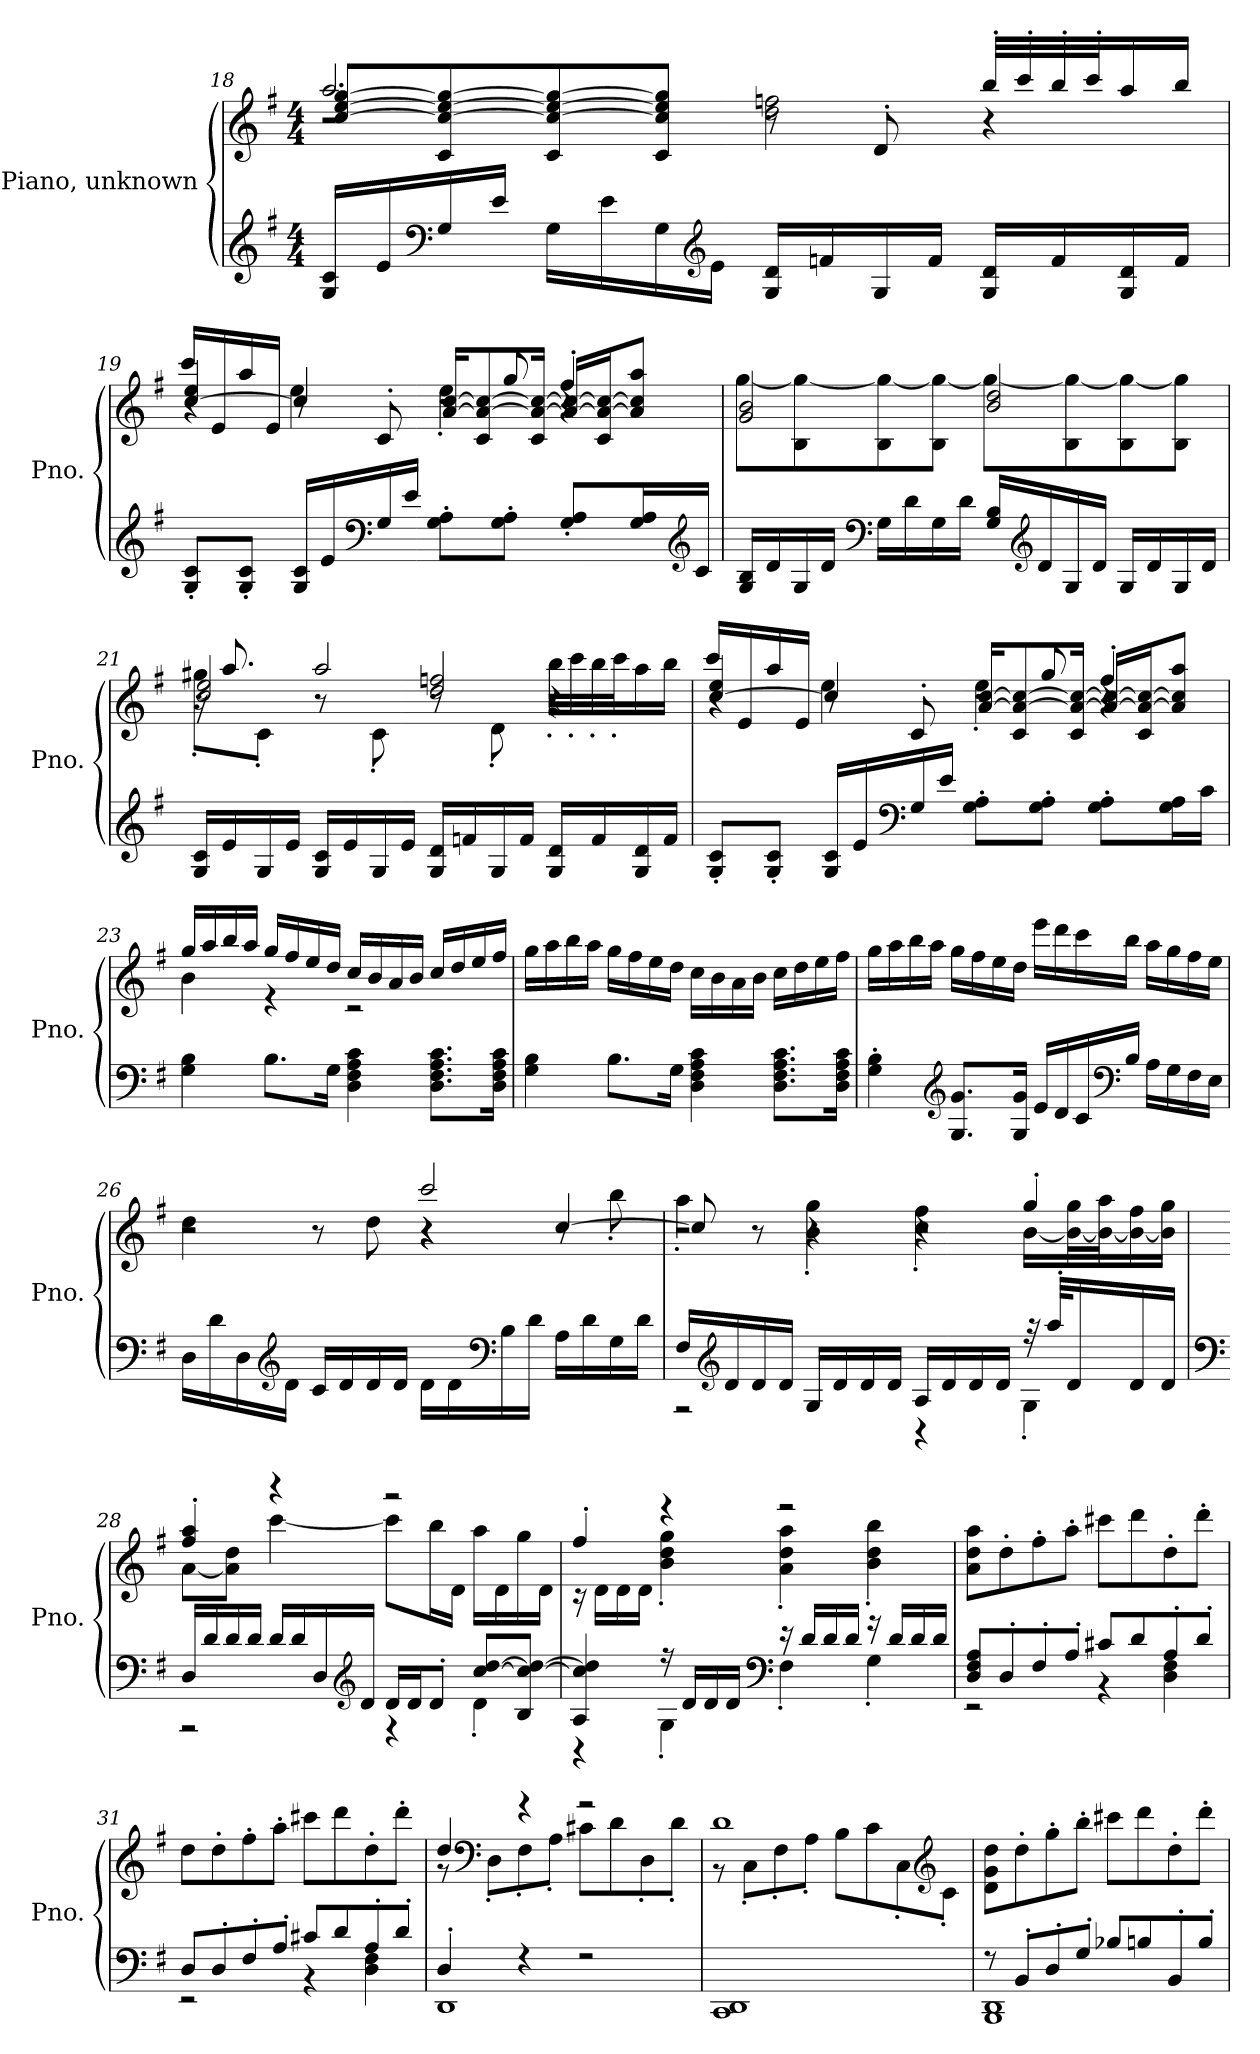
**kern	**kern
*part1	*part1
*staff2	*staff1
*I"Piano, unknown	*
*I'Pno.	*
!!LO:LB:g=z
*clefG2	*clefG2
*k[f#]	*k[f#]
*M4/4	*M4/4
=18	=18
*	*^
*	*	*^
16G/ 16c/LL	2.aa/	2r	[8cc/ [8ee/ [8gg/L
16e/	.	.	.
*clefF4	*	*	*
16G/	.	.	8c/ 8cc/_ 8ee/_ 8gg/_
16e/JJ	.	.	.
16G\LL	.	.	8c/ 8cc/_ 8ee/_ 8gg/_
16e\	.	.	.
16G\	.	.	8c/ 8cc/] 8ee/] 8gg/]J
*clefG2	*	*	*
16e\JJ	.	.	.
16G/ 16d/LL	.	2dd\ 2ffn\	8r
16fn/	.	.	.
16G/	.	.	8d'/
16f/JJ	.	.	.
16G/ 16d/LL	4r	.	32bb'/LLL
.	.	.	32ccc'/
16f/	.	.	32bb'/
.	.	.	32ccc'/J
16G/ 16d/	.	.	16aa/
16f/JJ	.	.	16bb/JJ
!!LO:PB:g=z	!!	!!
=19	=19	=19	=19
8G/' 8c/'L	[4cc/ 4ee/	4r	16ccc/LL
.	.	.	16e/
8G/' 8c/'J	.	.	16aa/
.	.	.	16e/JJ
16G/ 16c/LL	4cc/]	4ee\	8r
16e/	.	.	.
*clefF4	*	*	*
16G/	.	.	8c'/
16e/JJ	.	.	.
8G\' 8A\'L	8r	4ee'\	[16a/ [16cc/KL
.	.	.	8c/ 8a/_ 8cc/_
8G\' 8A\'J	8gg/	.	.
.	.	.	16c/ 16a/_ 16cc/_Jk
8G/' 8A/'L	4ff#'/	4r	16a/_ 16cc/_LL
.	.	.	16c/ 16a/_ 16cc/_J
16G/ 16A/L	.	.	8a/] 8cc/] 8aa/J
*clefG2	*	*	*
16c/JJ	.	.	.
*	*	*v	*v
=20	=20	=20
16G/ 16B/LL	2g/ 2b/	[8gg\L
16d/	.	.
16G/	.	8B\ 8gg\_
16d/JJ	.	.
*clefF4	*	*
16G\LL	.	8B\ 8gg\_
16d\	.	.
16G\	.	8B\ 8gg\_J
16d\JJ	.	.
16G/ 16B/LL	2b/ 2dd/	8gg\L_
*clefG2	*	*
16d/	.	.
16G/	.	8B\ 8gg\_
16d/JJ	.	.
16G/LL	.	8B\ 8gg\_
16d/	.	.
16G/	.	8B\ 8gg\]J
16d/JJ	.	.
!!LO:LB:g=z
=21	=21	=21
*	*	*^
16G/ 16c/LL	16r	8gg#X'\L	2cc/ 2ee/
16e/	8.aa/	.	.
16G/	.	8c'\J	.
16e/JJ	.	.	.
16G/ 16c/LL	2aa/	8r	.
16e/	.	.	.
16G/	.	8c'\	.
16e/JJ	.	.	.
16G/ 16d/LL	.	8r	2dd/ 2ffn/
16fn/	.	.	.
16G/	.	8d'\	.
16f/JJ	.	.	.
16G/ 16d/LL	4r	32bb'\LLL	.
.	.	32ccc'\	.
16f/	.	32bb'\	.
.	.	32ccc'\J	.
16G/ 16d/	.	16aa\	.
16f/JJ	.	16bb\JJ	.
=22	=22	=22	=22
8G/' 8c/'L	[4cc/ 4ee/	4r	16ccc/LL
.	.	.	16e/
8G/' 8c/'J	.	.	16aa/
.	.	.	16e/JJ
16G/ 16c/LL	4cc/]	4ee\	8r
16e/	.	.	.
*clefF4	*	*	*
16G/	.	.	8c'/
16e/JJ	.	.	.
8G\' 8A\'L	8r	4ee'\	[16a/ [16cc/KL
.	.	.	8c/ 8a/_ 8cc/_
8G\' 8A\'J	8gg/	.	.
.	.	.	16c/ 16a/_ 16cc/_Jk
8G\' 8A\'L	4ff#'/	4r	16a/_ 16cc/_LL
.	.	.	16c/ 16a/_ 16cc/_J
16G\ 16A\L	.	.	8a/] 8cc/] 8aa/J
16c\JJ	.	.	.
*	*	*v	*v
!!LO:LB:g=z
=23	=23	=23
4G\ 4B\	16gg/LL	4b\
.	16aa/	.
.	16bb/	.
.	16aa/JJ	.
8.B\L	16gg/LL	4r
.	16ff#/	.
.	16ee/	.
16G\Jk	16dd/JJ	.
4D\ 4F#\ 4A\ 4c\	16cc/LL	2r
.	16b/	.
.	16a/	.
.	16b/JJ	.
8.D\ 8.F#\ 8.A\ 8.c\L	16cc/LL	.
.	16dd/	.
.	16ee/	.
16D\ 16F#\ 16A\ 16c\Jk	16ff#/JJ	.
*	*v	*v
=24	=24
4G\ 4B\	16gg\LL
.	16aa\
.	16bb\
.	16aa\JJ
8.B\L	16gg\LL
.	16ff#\
.	16ee\
16G\Jk	16dd\JJ
4D\ 4F#\ 4A\ 4c\	16cc\LL
.	16b\
.	16a\
.	16b\JJ
8.D\ 8.F#\ 8.A\ 8.c\L	16cc\LL
.	16dd\
.	16ee\
16D\ 16F#\ 16A\ 16c\Jk	16ff#\JJ
!!LO:LB:g=z
=25	=25
4G\' 4B\'	16gg\LL
.	16aa\
.	16bb\
.	16aa\JJ
*clefG2	*
8.G/ 8.g/L	16gg\LL
.	16ff#\
.	16ee\
16G/ 16g/Jk	16dd\JJ
16e/LL	16eee\LL
16d/	16ddd\
16c/	16ccc\
*clefF4	*
16B/JJ	16bb\JJ
16A\LL	16aa\LL
16G\	16gg\
16F#\	16ff#\
16E\JJ	16ee\JJ
=26	=26
*	*^
*	*	*^
16D\LL	2r	4dd\	2r
16d\	.	.	.
16D\	.	.	.
*clefG2	*	*	*
16d\JJ	.	.	.
16c/LL	.	8r	.
16d/	.	.	.
16d/	.	8dd\	.
16d/JJ	.	.	.
16d\LL	2ccc/	4r	4r
16d\	.	.	.
*clefF4	*	*	*
16B\	.	.	.
16d\JJ	.	.	.
16A\LL	.	8r	[4cc/
16d\	.	.	.
16G\	.	8bb'\	.
16d\JJ	.	.	.
!!LO:LB:g=z	!!	!!
=27	=27	=27	=27
*^	*	*	*
16F#/LL	2r	2r	4aa'\	8cc/]
*clefG2	*	*	*	*
16d/	.	.	.	.
16d/	.	.	.	8r
16d/JJ	.	.	.	.
16G/LL	.	.	4b\' 4gg\'	4r
16d/	.	.	.	.
16d/	.	.	.	.
16d/JJ	.	.	.	.
16A/LL	4r	4r	4cc\' 4ff#\'	2r
16d/	.	.	.	.
16d/	.	.	.	.
16d/JJ	.	.	.	.
32r	4G'\	4gg'/	[16b\LL	.
32aa'/KLL	.	.	.	.
16d/	.	.	32b\_ 32gg\L	.
.	.	.	32b\_ 32aa\J	.
16d/	.	.	16b\_ 16ff#\	.
16d/JJ	.	.	16b\] 16gg\JJ	.
*	*	*v	*v	*v
=28	=28	=28
*clefF4	*	*
*	*	*^
16D/LL	2r	4ff#/' 4aa/'	[8a\L
16d/	.	.	.
16d/	.	.	8a\] 8dd\J
16d/JJ	.	.	.
16d/LL	.	4r	[4ccc\
16d/	.	.	.
16D/	.	.	.
*clefG2	*	*	*
16d/JJ	.	.	.
16d/LL	4r	2r	8ccc\L]
16d/J	.	.	.
8d'/J	.	.	16bb\L
.	.	.	16d\JJ
[8cc/ [8dd/L	4d'\	.	16aa\LL
.	.	.	16d\
8B/ 8cc/_ 8dd/_J	.	.	16gg\
.	.	.	16d\JJ
!!LO:LB:g=z	!!
=29	=29	=29	=29
4A/ 4cc/] 4dd/]	4r	4ff#'/	16r
.	.	.	16d\LL
.	.	.	16d\
.	.	.	16d\JJ
16r	4G'\	4r	4b\' 4dd\' 4gg\'
16d/LL	.	.	.
16d/	.	.	.
16d/JJ	.	.	.
*clefF4	*	*	*
16r	4F#'\	2r	4a\' 4dd\' 4aa\'
16d/LL	.	.	.
16d/	.	.	.
16d/JJ	.	.	.
16r	4G'\	.	4b\' 4dd\' 4bb\'
16d/LL	.	.	.
16d/	.	.	.
16d/JJ	.	.	.
*	*	*v	*v
=30	=30	=30
8D/ 8F#/ 8A/L	2r	8a\ 8dd\ 8aa\L
8D'/	.	8dd'\
8F#'/	.	8ff#'\
8A'/J	.	8aa'\J
8c#X/L	4r	8ccc#X\L
8d/	.	8ddd\
8A'/	4D\ 4F#\	8dd'\
8d'/J	.	8ddd'\J
=31	=31	=31
8D/L	2r	8dd\L
8D'/	.	8dd'\
8F#'/	.	8ff#'\
8A'/J	.	8aa'\J
8c#X/L	4r	8ccc#X\L
8d/	.	8ddd\
8A'/	4D\ 4F#\	8dd'\
8d'/J	.	8ddd'\J
!!LO:PB:g=z
=32	=32	=32
*	*	*^
4D'/	1DD	4dd/	8r
*	*	*clefF4	*
.	.	.	8D'\L
4r	.	4r	8F#'\
.	.	.	8A'\J
2r	.	2r	8c#X\L
.	.	.	8d\
.	.	.	8D'\
.	.	.	8d'\J
*v	*v	*	*
=33	=33	=33
1CC 1DD	1d	8r
.	.	8C'\L
.	.	8F#'\
.	.	8A'\J
.	.	8B\L
.	.	8c\
.	.	8C'\
*	*clefG2	*
.	.	8c'\J
*	*v	*v
=34	=34
*^	*
8r	1BBB 1DD	8d\ 8g\ 8dd\L
8BB'/L	.	8dd'\
8D'/	.	8gg'\
8G'/J	.	8bb'\J
8B-X/L	.	8ccc#X\L
8Bn/	.	8ddd\
8BB'/	.	8dd'\
8B'/J	.	8ddd'\J
*v	*v	*
=	=
*-	*-
